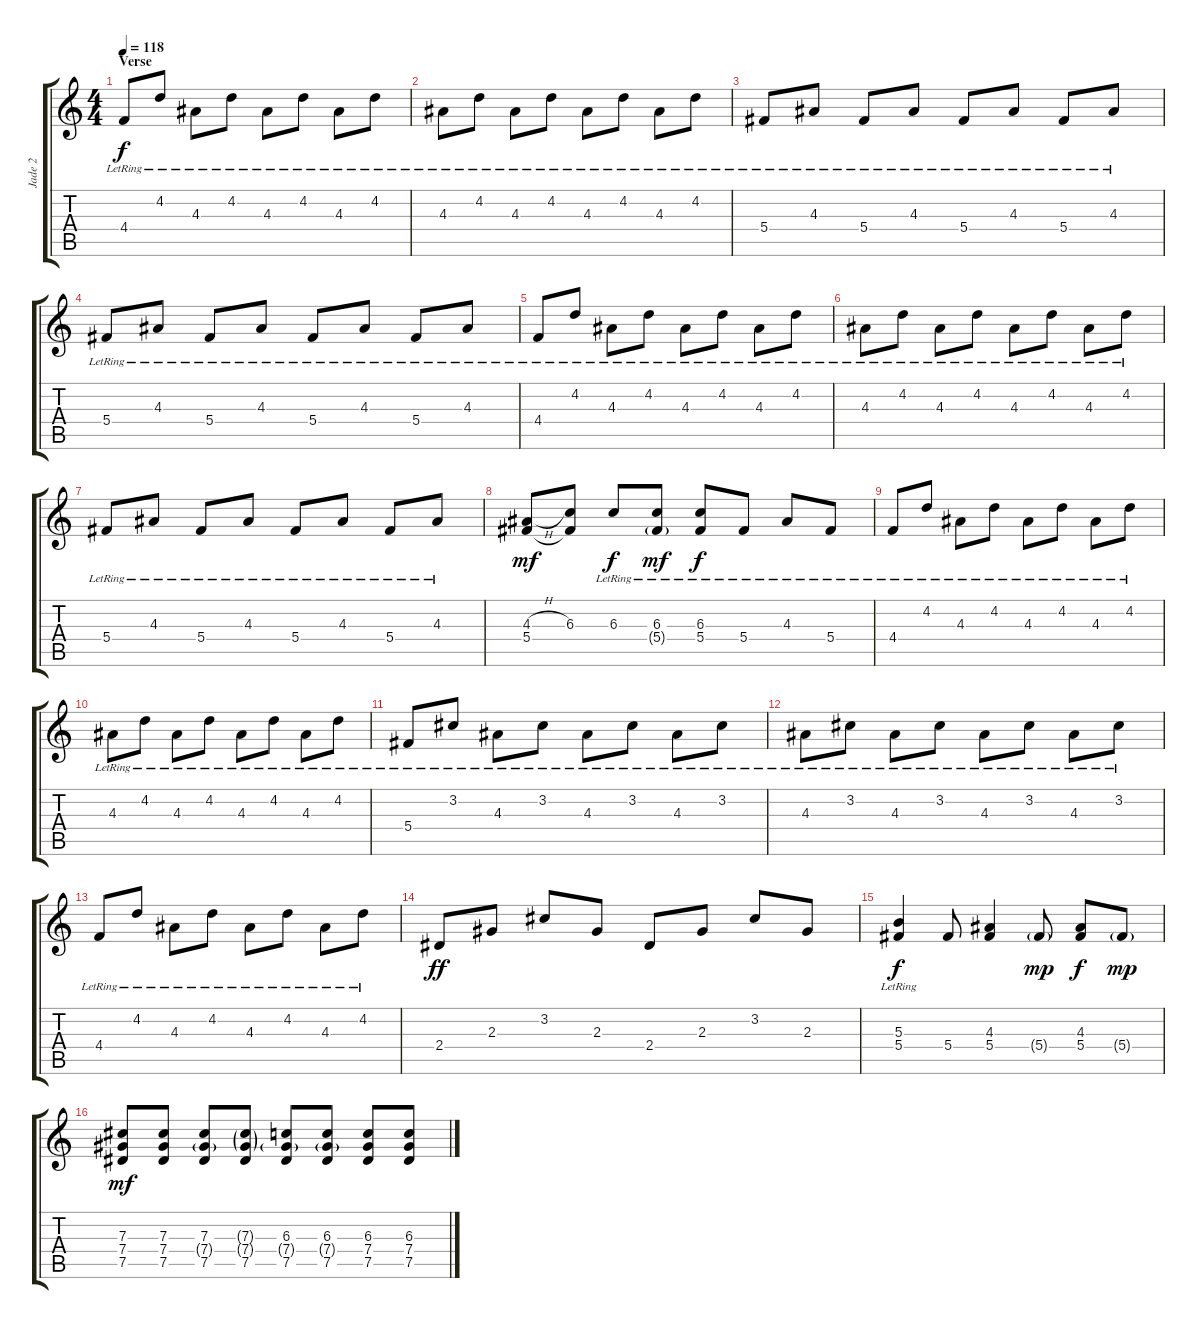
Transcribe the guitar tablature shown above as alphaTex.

\track ("Jade 2" "Jade 2") {instrument electricguitarclean}
\staff {score tabs}
\tuning (Eb4 Bb3 Gb3 Db3 Ab2 Eb2) {hide}
\ts (4 4)
\section ("" "Verse")
\tempo 118
\clef g2
\ks c
4.4{lr}.8{dy f} 4.2{lr}.8 4.3{lr}.8 4.2{lr}.8 4.3{lr}.8 4.2{lr}.8 4.3{lr}.8 4.2{lr}.8 |
4.3{lr}.8 4.2{lr}.8 4.3{lr}.8 4.2{lr}.8 4.3{lr}.8 4.2{lr}.8 4.3{lr}.8 4.2{lr}.8 |
5.4{lr}.8 4.3{lr}.8 5.4{lr}.8 4.3{lr}.8 5.4{lr}.8 4.3{lr}.8 5.4{lr}.8 4.3{lr}.8 |
5.4{lr}.8 4.3{lr}.8 5.4{lr}.8 4.3{lr}.8 5.4{lr}.8 4.3{lr}.8 5.4{lr}.8 4.3{lr}.8 |
4.4{lr}.8 4.2{lr}.8 4.3{lr}.8 4.2{lr}.8 4.3{lr}.8 4.2{lr}.8 4.3{lr}.8 4.2{lr}.8 |
4.3{lr}.8 4.2{lr}.8 4.3{lr}.8 4.2{lr}.8 4.3{lr}.8 4.2{lr}.8 4.3{lr}.8 4.2{lr}.8 |
5.4{lr}.8 4.3{lr}.8 5.4{lr}.8 4.3{lr}.8 5.4{lr}.8 4.3{lr}.8 5.4{lr}.8 4.3{lr}.8 |
(4.3{h} 5.4).8{dy mf} (6.3 5.4{t}).8 6.3{lr}.8{dy f} (6.3 5.4{g lr}).8{dy mf} (6.3{lr} 5.4).8{dy f} 5.4{lr}.8 4.3{lr}.8 5.4{lr}.8 |
4.4{lr}.8 4.2{lr}.8 4.3{lr}.8 4.2{lr}.8 4.3{lr}.8 4.2{lr}.8 4.3{lr}.8 4.2{lr}.8 |
4.3{lr}.8 4.2{lr}.8 4.3{lr}.8 4.2{lr}.8 4.3{lr}.8 4.2{lr}.8 4.3{lr}.8 4.2{lr}.8 |
5.4{lr}.8 3.2{lr}.8 4.3{lr}.8 3.2{lr}.8 4.3{lr}.8 3.2{lr}.8 4.3{lr}.8 3.2{lr}.8 |
4.3{lr}.8 3.2{lr}.8 4.3{lr}.8 3.2{lr}.8 4.3{lr}.8 3.2{lr}.8 4.3{lr}.8 3.2{lr}.8 |
4.4{lr}.8 4.2{lr}.8 4.3{lr}.8 4.2{lr}.8 4.3{lr}.8 4.2{lr}.8 4.3{lr}.8 4.2{lr}.8 |
2.4.8{dy ff} 2.3.8 3.2.8 2.3.8 2.4.8 2.3.8 3.2.8 2.3.8 |
(5.3 5.4{lr}).4{dy f} 5.4.8 (4.3 5.4).4 5.4{g}.8{dy mp} (4.3 5.4).8{dy f} 5.4{g}.8{dy mp} |
(7.3 7.4 7.5).8{dy mf} (7.3 7.4 7.5).8 (7.3 7.4{g} 7.5).8 (7.3{g} 7.4{g} 7.5).8 (6.3 7.4{g} 7.5).8 (6.3 7.4{g} 7.5).8 (6.3 7.4 7.5).8 (6.3 7.4 7.5).8
